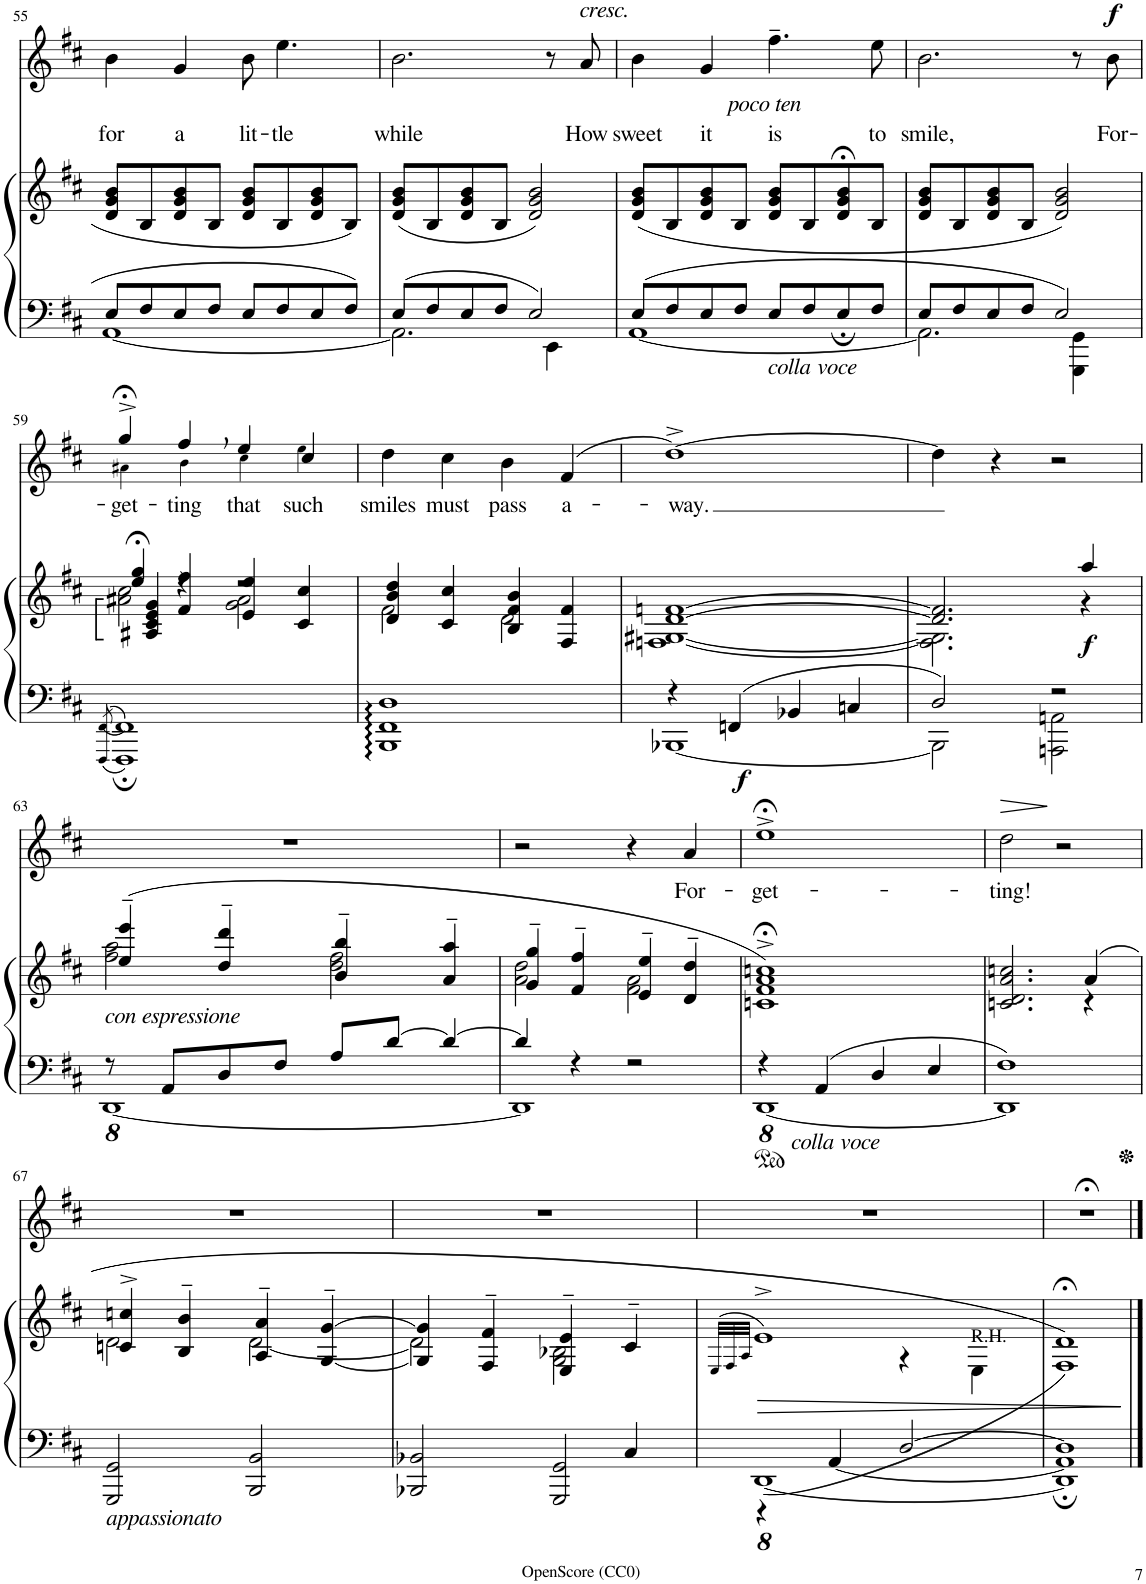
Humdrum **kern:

**kern	**kern	**dynam	**kern	**text	**dynam
*part2	*part2	*part2	*part1	*part1	*part1
*staff3	*staff2	*staff2/3	*staff1	*staff1	*staff1
*I"Piano	*	*	*I"Voice	*	*
*I'Pno	*	*	*	*	*
!!LO:PB:g=z
*clefF4	*clefG2	*	*clefG2	*	*
*k[f#c#]	*k[f#c#]	*	*k[f#c#]	*	*
*M4/4	*M4/4	*	*M4/4	*	*
=55	=55	=55	=55	=55	=55
*^	*	*	*	*	*
!	!	!	!	!	!LO:LY:b	!
8E/L	[1AA	8d/ 8g/ 8b/L	.	4b\	for	.
8F#/	.	8B/	.	.	.	.
!	!	!	!	!	!LO:LY:b	!
8E/	.	8d/ 8g/ 8b/	.	4g/	a	.
8F#/J	.	8B/J	.	.	.	.
!	!	!	!	!	!LO:LY:b	!
8E/L	.	8d/ 8g/ 8b/L	.	8b\	lit-	.
!	!	!	!	!	!LO:LY:b	!
8F#/	.	8B/	.	4.ee\	-tle	.
8E/	.	8d/ 8g/ 8b/	.	.	.	.
8F#/J	.	8B/J	.	.	.	.
=56	=56	=56	=56	=56	=56	=56
!	!	!	!	!	!LO:LY:b	!
8E/L	2.AA\]	(8d/ 8g/ 8b/L	.	2.b\	while	.
8F#/	.	8B/	.	.	.	.
8E/	.	8d/ 8g/ 8b/	.	.	.	.
8F#/J	.	8B/J	.	.	.	.
2E/	.	2d/ 2g/ 2b/)	.	.	.	.
.	4EE\	.	.	8r	.	.
!	!	!	!	!LO:TX:a:i:t=cresc.	!	!
!	!	!	!	!	!LO:LY:b	!
.	.	.	.	8a/	How	.
=57	=57	=57	=57	=57	=57	=57
!	!	!	!	!	!LO:LY:b	!
8E/L	[1AA	(<8d/ 8g/ 8b/L	.	4b\	sweet	.
8F#/	.	8B/	.	.	.	.
!	!	!	!	!	!LO:LY:b	!
8E/	.	8d/ 8g/ 8b/	.	4g/	it	.
8F#/J	.	8B/J	.	.	.	.
!	!	!	!	!LO:TX:b:i:t=poco ten	!	!
!LO:TX:b:i:t=colla voce	!	!	!	!	!	!
!	!	!	!	!	!LO:LY:b	!
8E/L	.	8d/ 8g/ 8b/L	.	4.ff#~\	is	.
8F#/	.	8B/	.	.	.	.
8E;/	.	8d/;< 8g/;< 8b/;<	.	.	.	.
!	!	!	!	!	!LO:LY:b	!
8F#/J	.	8B/J	.	8ee\	to	.
=58	=58	=58	=58	=58	=58	=58
!	!	!	!	!	!LO:LY:b	!
8E/L	2.AA\]	8d/ 8g/ 8b/L	.	2.b\	smile,	.
8F#/	.	8B/	.	.	.	.
8E/	.	8d/ 8g/ 8b/	.	.	.	.
8F#/J	.	8B/J	.	.	.	.
2E/	.	2d/ 2g/ 2b/)	.	.	.	.
.	4GGG\ 4GG\	.	.	8r	.	.
!	!	!	!	!	!LO:LY:b	!LO:DY:a
.	.	.	.	8b\	For-	f
!!LO:LB:g=z
=59	=59	=59	=59	=59	=59	=59
.	8qFFF#/ 8qFF#/	.	.	.	.	.
*	*	*^	*	*	*	*
*	*	*	*^	*	*	*	*
!	!	!	!	!	!	!	!LO:LY:b	!
*	*	*	*	*	*	*^	*	*
4ryy	1FFF#; 1FF#;	4ee/;< 4gg/;<	2a#X\ 2cc#\	4A#X/ 4c#/ 4e/ 4g/	.	4gg;<^/	4a#X!\	-get-	.
!	!	!	!	!	!	!	!	!LO:LY:b	!
4r	.	4f#/ 4ff#/	.	2.ryy	.	4ff#,/	4b!\	-ting	.
!	!	!	!	!	!	!	!	!LO:LY:b	!
2r	.	4e/ 4ee/	2g\ 2a#\	.	.	4ee/	4cc#!\	that	.
!	!	!	!	!	!	!	!	!LO:LY:b	!
.	.	4c#/ 4cc#/	.	.	.	4cc#/	4ee!\	such	.
*v	*v	*	*	*	*	*	*	*	*
*	*	*v	*v	*	*	*	*	*
=60	=60	=60	=60	=60	=60	=60	=60
!	!	!	!	!	!	!LO:LY:b	!
*	*	*	*	*v	*v	*	*
1BBB 1FF# 1D	4d/ 4b/ 4dd/	2f#\	.	4dd\	smiles	.
!	!	!	!	!	!LO:LY:b	!
.	4c#/ 4cc#/	.	.	4cc#\	must	.
!	!	!	!	!	!LO:LY:b	!
.	4B/ 4f#/ 4b/	2d\	.	4b\	pass	.
!	!	!	!	!	!LO:LY:b	!
.	4F#/ 4f#/	.	.	(>4f#/	a-	.
=61	=61	=61	=61	=61	=61	=61
*^	*	*	*	*	*	*
!	!	!	!	!	!	!LO:LY:b	!
4r	[1BBB-X	[1d [1fn	[1Fn [1G#X	.	[1dd^)	-way.	.
4FFn/	.	.	.	.	.	.	.
4BB-X/	.	.	.	.	.	.	.
4Cn/	.	.	.	.	.	.	.
=62	=62	=62	=62	=62	=62	=62	=62
2D/	2BBB-\]	2.d/] 2.f/]	2.F\] 2.G#\]	.	4dd\]	.	.
.	.	.	.	.	4r	.	.
2r	2AAAn\ 2AAn\	.	.	.	2r	.	.
!	!	!	!	!LO:DY:b	!	!	!
.	.	4aa/	4r	f	.	.	.
!!LO:LB:g=z
=63	=63	=63	=63	=63	=63	=63	=63
*8ba	*	*	*	*	*	*	*
!	!	!LO:TX:b:i:t=con espressione	!	!	!	!	!
8r	[1DDD	(4ee/~ 4eee/~	2ff#\ 2aa\	.	1r	.	.
8AAA/L	.	.	.	.	.	.	.
8DD/	.	4dd/~ 4ddd/~	.	.	.	.	.
8FF#/J	.	.	.	.	.	.	.
8AA/L	.	4b/~ 4bb/~	2dd\ 2ff#\	.	.	.	.
[8D/J	.	.	.	.	.	.	.
4D/_	.	4a/~ 4aa/~	.	.	.	.	.
=64	=64	=64	=64	=64	=64	=64	=64
4D/]	1DDD]	4g/~ 4gg/~	2a\ 2dd\	.	2r	.	.
*X8ba	*	*	*	*	*	*	*
4r	.	4f#/~ 4ff#/~	.	.	.	.	.
2r	.	4e/~ 4ee/~	2f#\ 2a\	.	4r	.	.
!	!	!	!	!	!	!LO:LY:b	!
.	.	4d/~ 4dd/~	.	.	4a/	For-	.
*	*	*v	*v	*	*	*	*
=65	=65	=65	=65	=65	=65	=65
*8ba	*	*	*	*	*	*
!	!	!	!	!	!LO:LY:b	!LO:DY:a
4r	[1DDD	1cn;<^> 1f#;<^> 1a;<^> 1ccn;<^>)	.	1ee;<^	-get-	f
!LO:TX:b:i:t=colla voce	!	!	!	!	!	!
4AAA/	.	.	.	.	.	.
4DD/	.	.	.	.	.	.
4EE/	.	.	.	.	.	.
=66	=66	=66	=66	=66	=66	=66
*	*^	*^	*	*	*	*
!	!	!	!	!	!	!	!LO:LY:b	!LO:HP:b
1FF#	1DDD]	2.ryy	2.cn/ 2.d/ 2.a/ 2.ccn/	2.ryy	.	2dd\	-ting!	>
.	.	.	.	.	.	2r	.	]
.	.	4ryy	(4a/	4r	.	.	.	.
*v	*v	*v	*	*	*	*	*	*
!!LO:LB:g=z
=67	=67	=67	=67	=67	=67	=67
*X8ba	*	*	*	*	*	*
*^	*	*	*	*	*	*
*	*^	*	*	*	*	*	*
!LO:TX:b:i:t=appassionato	!	!	!	!	!	!	!	!
*v	*v	*v	*	*	*	*	*	*
2GGG/ 2GG/	4cn/^ 4ccn/^	2d\	.	1r	.	.
.	4B/~ 4b/~	.	.	.	.	.
2BBB/ 2BB/	4A/~ 4a/~	[2d\	.	.	.	.
.	[<4G/~ [4g/~	.	.	.	.	.
=68	=68	=68	=68	=68	=68	=68
*^	*	*	*	*	*	*
2BBB-X/ 2BB-X/	2.ryy	4G/] 4g/]	2d\]	.	1r	.	.
.	.	4F#/~ 4f#/~	.	.	.	.	.
2GGG/ 2GG/	.	4E/~ 4e/~	2G\ 2B-X\	.	.	.	.
.	4C#/	4c#~/	.	.	.	.	.
*v	*v	*	*	*	*	*	*
=69	=69	=69	=69	=69	=69	=69
.	(32qE/LLL	.	.	.	.	.
.	32qF#/	.	.	.	.	.
.	32qA/JJJ	.	.	.	.	.
*8ba	*	*	*	*	*	*
*^	*	*	*	*	*	*
*	*^	*	*	*	*	*	*
([<1DDD	2ryy	4r	1e^>)	2ryy	.	1r	.	.
.	.	[<4AAA/	.	.	.	.	.	.
.	[2DD/	2ryy	.	4r	.	.	.	.
!	!	!	!	!LO:TX:a:t=R.H.	!	!	!	!
.	.	.	.	4E\	.	.	.	.
=70	=70	=70	=70	=70	=70	=70	=70	=70
1DDD;]	1DD]	1AAA]	1d;<)	1F#)	.	1r;<	.	.
*X8ba	*	*	*	*	*	*	*	*
*v	*v	*v	*	*	*	*	*	*
*	*v	*v	*	*	*	*
==	==	==	==	==	==
*-	*-	*-	*-	*-	*-
